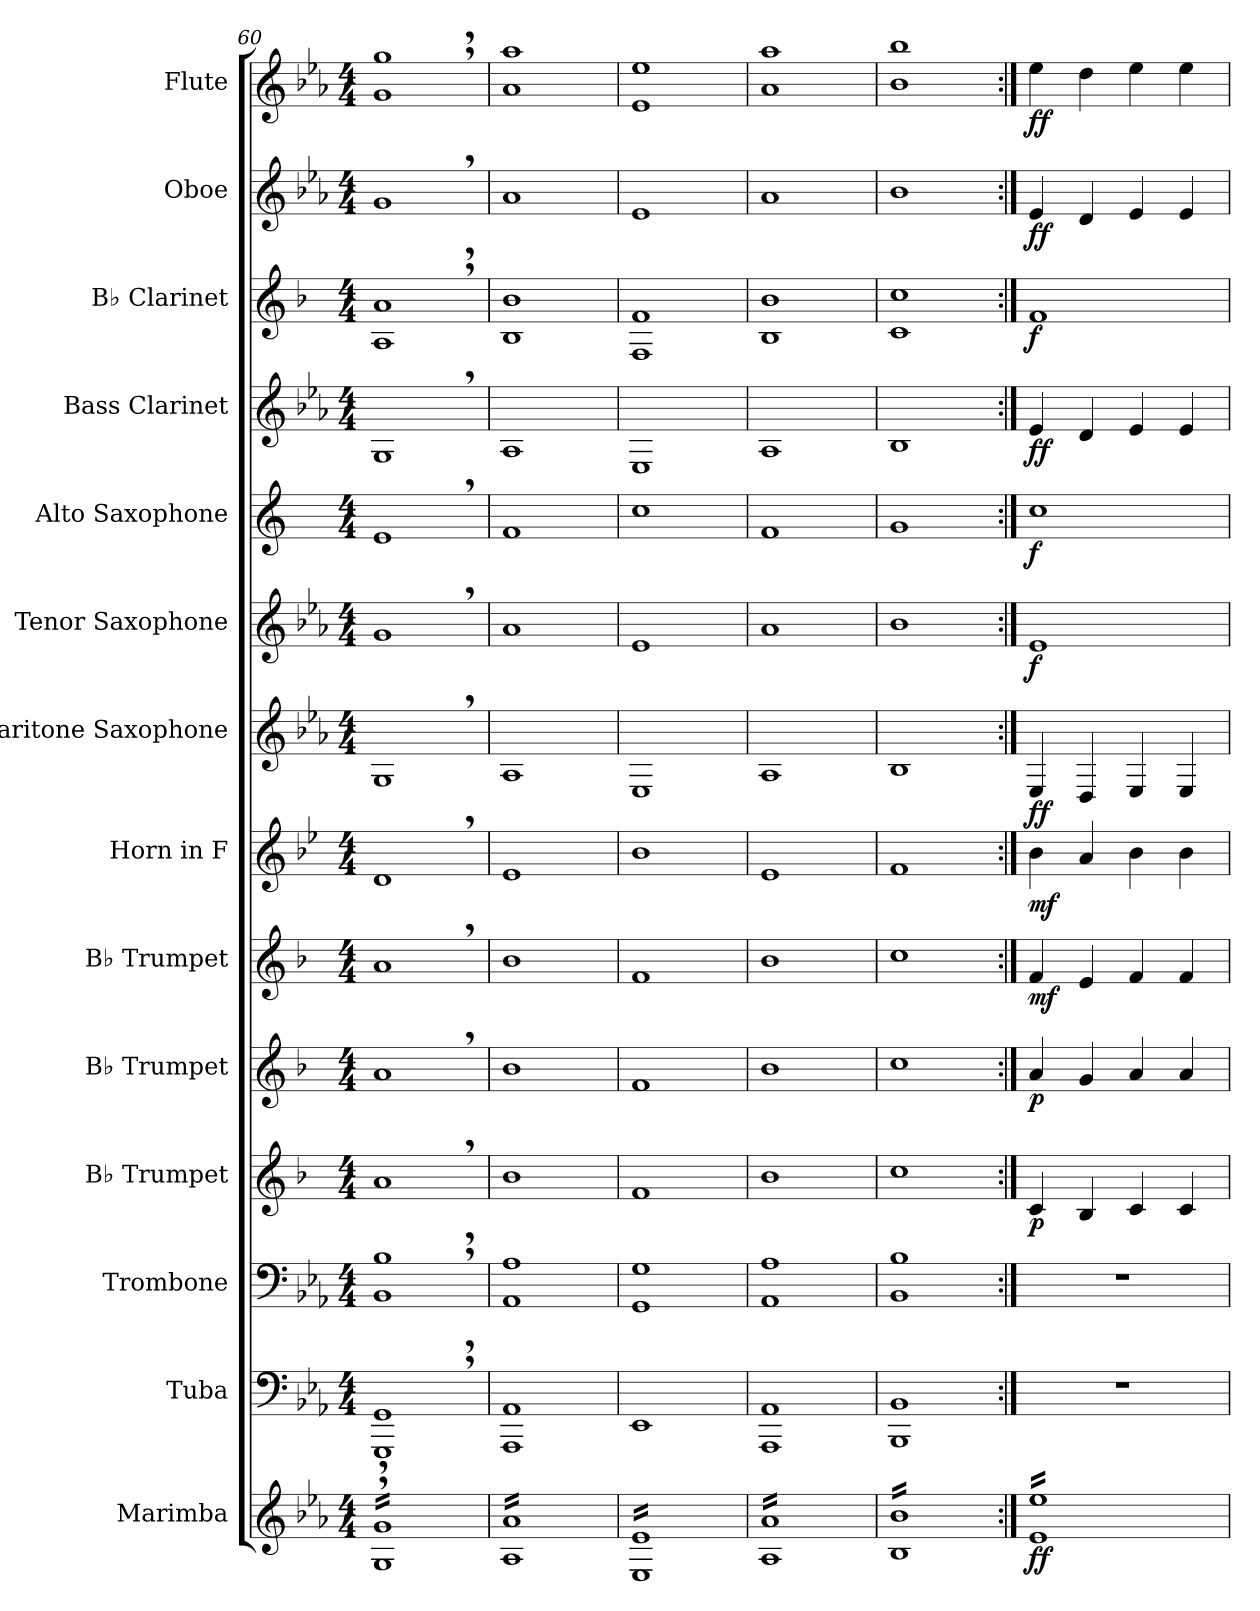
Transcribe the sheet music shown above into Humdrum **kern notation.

**kern	**dynam	**kern	**kern	**kern	**dynam	**kern	**dynam	**kern	**dynam	**kern	**dynam	**kern	**dynam	**kern	**dynam	**kern	**dynam	**kern	**dynam	**kern	**dynam	**kern	**dynam	**kern	**dynam
*part14	*part14	*part13	*part12	*part11	*part11	*part10	*part10	*part9	*part9	*part8	*part8	*part7	*part7	*part6	*part6	*part5	*part5	*part4	*part4	*part3	*part3	*part2	*part2	*part1	*part1
*staff14	*staff14	*staff13	*staff12	*staff11	*staff11	*staff10	*staff10	*staff9	*staff9	*staff8	*staff8	*staff7	*staff7	*staff6	*staff6	*staff5	*staff5	*staff4	*staff4	*staff3	*staff3	*staff2	*staff2	*staff1	*staff1
*I"Marimba	*	*I"Tuba	*I"Trombone	*I"B♭ Trumpet	*	*I"B♭ Trumpet	*	*I"B♭ Trumpet	*	*I"Horn in F	*	*I"Baritone Saxophone	*	*I"Tenor Saxophone	*	*I"Alto Saxophone	*	*I"Bass Clarinet	*	*I"B♭ Clarinet	*	*I"Oboe	*	*I"Flute	*
*I'Mrm.	*	*I'Tba.	*I'Tbn.	*I'B♭ Tpt.	*	*I'B♭ Tpt.	*	*I'B♭ Tpt.	*	*	*	*I'Bar. Sax.	*	*I'T. Sax.	*	*I'A. Sax.	*	*I'B. Cl.	*	*I'B♭ Cl.	*	*I'Ob.	*	*I'Fl.	*
*clefG2	*	*clefF4	*clefF4	*clefG2	*	*clefG2	*	*clefG2	*	*clefG2	*	*clefG2	*	*clefG2	*	*clefG2	*	*clefG2	*	*clefG2	*	*clefG2	*	*clefG2	*
*	*	*	*	*ITrd1c2	*	*ITrd1c2	*	*ITrd1c2	*	*ITrd4c7	*	*ITrd12c21	*	*ITrd8c14	*	*ITrd5c9	*	*ITrd8c14	*	*ITrd1c2	*	*	*	*	*
*k[b-e-a-]	*	*k[b-e-a-]	*k[b-e-a-]	*k[b-e-a-]	*	*k[b-e-a-]	*	*k[b-e-a-]	*	*k[b-e-a-]	*	*k[b-e-a-]	*	*k[b-e-a-]	*	*k[b-e-a-]	*	*k[b-e-a-]	*	*k[b-e-a-]	*	*k[b-e-a-]	*	*k[b-e-a-]	*
*M4/4	*	*M4/4	*M4/4	*M4/4	*	*M4/4	*	*M4/4	*	*M4/4	*	*M4/4	*	*M4/4	*	*M4/4	*	*M4/4	*	*M4/4	*	*M4/4	*	*M4/4	*
=60	=60	=60	=60	=60	=60	=60	=60	=60	=60	=60	=60	=60	=60	=60	=60	=60	=60	=60	=60	=60	=60	=60	=60	=60	=60
*tremolo	*	*	*	*	*	*	*	*	*	*	*	*	*	*	*	*	*	*	*	*	*	*	*	*	*
16G, 16g,LL	.	1GGG, 1GG,	1BB-, 1B-,	1g,	.	1g,	.	1g,	.	1G,	.	1GG,	.	1G,	.	1G,	.	1GG,	.	1G, 1g,	.	1g,	.	1g, 1gg,	.
16G, 16g,	.	.	.	.	.	.	.	.	.	.	.	.	.	.	.	.	.	.	.	.	.	.	.	.	.
16G, 16g,	.	.	.	.	.	.	.	.	.	.	.	.	.	.	.	.	.	.	.	.	.	.	.	.	.
16G, 16g,	.	.	.	.	.	.	.	.	.	.	.	.	.	.	.	.	.	.	.	.	.	.	.	.	.
16G, 16g,	.	.	.	.	.	.	.	.	.	.	.	.	.	.	.	.	.	.	.	.	.	.	.	.	.
16G, 16g,	.	.	.	.	.	.	.	.	.	.	.	.	.	.	.	.	.	.	.	.	.	.	.	.	.
16G, 16g,	.	.	.	.	.	.	.	.	.	.	.	.	.	.	.	.	.	.	.	.	.	.	.	.	.
16G, 16g,	.	.	.	.	.	.	.	.	.	.	.	.	.	.	.	.	.	.	.	.	.	.	.	.	.
16G, 16g,	.	.	.	.	.	.	.	.	.	.	.	.	.	.	.	.	.	.	.	.	.	.	.	.	.
16G, 16g,	.	.	.	.	.	.	.	.	.	.	.	.	.	.	.	.	.	.	.	.	.	.	.	.	.
16G, 16g,	.	.	.	.	.	.	.	.	.	.	.	.	.	.	.	.	.	.	.	.	.	.	.	.	.
16G, 16g,	.	.	.	.	.	.	.	.	.	.	.	.	.	.	.	.	.	.	.	.	.	.	.	.	.
16G, 16g,	.	.	.	.	.	.	.	.	.	.	.	.	.	.	.	.	.	.	.	.	.	.	.	.	.
16G, 16g,	.	.	.	.	.	.	.	.	.	.	.	.	.	.	.	.	.	.	.	.	.	.	.	.	.
16G, 16g,	.	.	.	.	.	.	.	.	.	.	.	.	.	.	.	.	.	.	.	.	.	.	.	.	.
16G, 16g,JJ	.	.	.	.	.	.	.	.	.	.	.	.	.	.	.	.	.	.	.	.	.	.	.	.	.
=61	=61	=61	=61	=61	=61	=61	=61	=61	=61	=61	=61	=61	=61	=61	=61	=61	=61	=61	=61	=61	=61	=61	=61	=61	=61
16A- 16a-LL	.	1AAA- 1AA-	1AA- 1A-	1a-	.	1a-	.	1a-	.	1A-	.	1AA-	.	1A-	.	1A-	.	1AA-	.	1A- 1a-	.	1a-	.	1a- 1aa-	.
16A- 16a-	.	.	.	.	.	.	.	.	.	.	.	.	.	.	.	.	.	.	.	.	.	.	.	.	.
16A- 16a-	.	.	.	.	.	.	.	.	.	.	.	.	.	.	.	.	.	.	.	.	.	.	.	.	.
16A- 16a-	.	.	.	.	.	.	.	.	.	.	.	.	.	.	.	.	.	.	.	.	.	.	.	.	.
16A- 16a-	.	.	.	.	.	.	.	.	.	.	.	.	.	.	.	.	.	.	.	.	.	.	.	.	.
16A- 16a-	.	.	.	.	.	.	.	.	.	.	.	.	.	.	.	.	.	.	.	.	.	.	.	.	.
16A- 16a-	.	.	.	.	.	.	.	.	.	.	.	.	.	.	.	.	.	.	.	.	.	.	.	.	.
16A- 16a-	.	.	.	.	.	.	.	.	.	.	.	.	.	.	.	.	.	.	.	.	.	.	.	.	.
16A- 16a-	.	.	.	.	.	.	.	.	.	.	.	.	.	.	.	.	.	.	.	.	.	.	.	.	.
16A- 16a-	.	.	.	.	.	.	.	.	.	.	.	.	.	.	.	.	.	.	.	.	.	.	.	.	.
16A- 16a-	.	.	.	.	.	.	.	.	.	.	.	.	.	.	.	.	.	.	.	.	.	.	.	.	.
16A- 16a-	.	.	.	.	.	.	.	.	.	.	.	.	.	.	.	.	.	.	.	.	.	.	.	.	.
16A- 16a-	.	.	.	.	.	.	.	.	.	.	.	.	.	.	.	.	.	.	.	.	.	.	.	.	.
16A- 16a-	.	.	.	.	.	.	.	.	.	.	.	.	.	.	.	.	.	.	.	.	.	.	.	.	.
16A- 16a-	.	.	.	.	.	.	.	.	.	.	.	.	.	.	.	.	.	.	.	.	.	.	.	.	.
16A- 16a-JJ	.	.	.	.	.	.	.	.	.	.	.	.	.	.	.	.	.	.	.	.	.	.	.	.	.
=62	=62	=62	=62	=62	=62	=62	=62	=62	=62	=62	=62	=62	=62	=62	=62	=62	=62	=62	=62	=62	=62	=62	=62	=62	=62
16E- 16e-LL	.	1EE-	1GG 1G	1e-	.	1e-	.	1e-	.	1e-	.	1EE-	.	1E-	.	1e-	.	1EE-	.	1E- 1e-	.	1e-	.	1e- 1ee-	.
16E- 16e-	.	.	.	.	.	.	.	.	.	.	.	.	.	.	.	.	.	.	.	.	.	.	.	.	.
16E- 16e-	.	.	.	.	.	.	.	.	.	.	.	.	.	.	.	.	.	.	.	.	.	.	.	.	.
16E- 16e-	.	.	.	.	.	.	.	.	.	.	.	.	.	.	.	.	.	.	.	.	.	.	.	.	.
16E- 16e-	.	.	.	.	.	.	.	.	.	.	.	.	.	.	.	.	.	.	.	.	.	.	.	.	.
16E- 16e-	.	.	.	.	.	.	.	.	.	.	.	.	.	.	.	.	.	.	.	.	.	.	.	.	.
16E- 16e-	.	.	.	.	.	.	.	.	.	.	.	.	.	.	.	.	.	.	.	.	.	.	.	.	.
16E- 16e-	.	.	.	.	.	.	.	.	.	.	.	.	.	.	.	.	.	.	.	.	.	.	.	.	.
16E- 16e-	.	.	.	.	.	.	.	.	.	.	.	.	.	.	.	.	.	.	.	.	.	.	.	.	.
16E- 16e-	.	.	.	.	.	.	.	.	.	.	.	.	.	.	.	.	.	.	.	.	.	.	.	.	.
16E- 16e-	.	.	.	.	.	.	.	.	.	.	.	.	.	.	.	.	.	.	.	.	.	.	.	.	.
16E- 16e-	.	.	.	.	.	.	.	.	.	.	.	.	.	.	.	.	.	.	.	.	.	.	.	.	.
16E- 16e-	.	.	.	.	.	.	.	.	.	.	.	.	.	.	.	.	.	.	.	.	.	.	.	.	.
16E- 16e-	.	.	.	.	.	.	.	.	.	.	.	.	.	.	.	.	.	.	.	.	.	.	.	.	.
16E- 16e-	.	.	.	.	.	.	.	.	.	.	.	.	.	.	.	.	.	.	.	.	.	.	.	.	.
16E- 16e-JJ	.	.	.	.	.	.	.	.	.	.	.	.	.	.	.	.	.	.	.	.	.	.	.	.	.
=63	=63	=63	=63	=63	=63	=63	=63	=63	=63	=63	=63	=63	=63	=63	=63	=63	=63	=63	=63	=63	=63	=63	=63	=63	=63
16A- 16a-LL	.	1AAA- 1AA-	1AA- 1A-	1a-	.	1a-	.	1a-	.	1A-	.	1AA-	.	1A-	.	1A-	.	1AA-	.	1A- 1a-	.	1a-	.	1a- 1aa-	.
16A- 16a-	.	.	.	.	.	.	.	.	.	.	.	.	.	.	.	.	.	.	.	.	.	.	.	.	.
16A- 16a-	.	.	.	.	.	.	.	.	.	.	.	.	.	.	.	.	.	.	.	.	.	.	.	.	.
16A- 16a-	.	.	.	.	.	.	.	.	.	.	.	.	.	.	.	.	.	.	.	.	.	.	.	.	.
16A- 16a-	.	.	.	.	.	.	.	.	.	.	.	.	.	.	.	.	.	.	.	.	.	.	.	.	.
16A- 16a-	.	.	.	.	.	.	.	.	.	.	.	.	.	.	.	.	.	.	.	.	.	.	.	.	.
16A- 16a-	.	.	.	.	.	.	.	.	.	.	.	.	.	.	.	.	.	.	.	.	.	.	.	.	.
16A- 16a-	.	.	.	.	.	.	.	.	.	.	.	.	.	.	.	.	.	.	.	.	.	.	.	.	.
16A- 16a-	.	.	.	.	.	.	.	.	.	.	.	.	.	.	.	.	.	.	.	.	.	.	.	.	.
16A- 16a-	.	.	.	.	.	.	.	.	.	.	.	.	.	.	.	.	.	.	.	.	.	.	.	.	.
16A- 16a-	.	.	.	.	.	.	.	.	.	.	.	.	.	.	.	.	.	.	.	.	.	.	.	.	.
16A- 16a-	.	.	.	.	.	.	.	.	.	.	.	.	.	.	.	.	.	.	.	.	.	.	.	.	.
16A- 16a-	.	.	.	.	.	.	.	.	.	.	.	.	.	.	.	.	.	.	.	.	.	.	.	.	.
16A- 16a-	.	.	.	.	.	.	.	.	.	.	.	.	.	.	.	.	.	.	.	.	.	.	.	.	.
16A- 16a-	.	.	.	.	.	.	.	.	.	.	.	.	.	.	.	.	.	.	.	.	.	.	.	.	.
16A- 16a-JJ	.	.	.	.	.	.	.	.	.	.	.	.	.	.	.	.	.	.	.	.	.	.	.	.	.
=64	=64	=64	=64	=64	=64	=64	=64	=64	=64	=64	=64	=64	=64	=64	=64	=64	=64	=64	=64	=64	=64	=64	=64	=64	=64
16B- 16b-LL	.	1BBB- 1BB-	1BB- 1B-	1b-	.	1b-	.	1b-	.	1B-	.	1BB-	.	1B-	.	1B-	.	1BB-	.	1B- 1b-	.	1b-	.	1b- 1bb-	.
16B- 16b-	.	.	.	.	.	.	.	.	.	.	.	.	.	.	.	.	.	.	.	.	.	.	.	.	.
16B- 16b-	.	.	.	.	.	.	.	.	.	.	.	.	.	.	.	.	.	.	.	.	.	.	.	.	.
16B- 16b-	.	.	.	.	.	.	.	.	.	.	.	.	.	.	.	.	.	.	.	.	.	.	.	.	.
16B- 16b-	.	.	.	.	.	.	.	.	.	.	.	.	.	.	.	.	.	.	.	.	.	.	.	.	.
16B- 16b-	.	.	.	.	.	.	.	.	.	.	.	.	.	.	.	.	.	.	.	.	.	.	.	.	.
16B- 16b-	.	.	.	.	.	.	.	.	.	.	.	.	.	.	.	.	.	.	.	.	.	.	.	.	.
16B- 16b-	.	.	.	.	.	.	.	.	.	.	.	.	.	.	.	.	.	.	.	.	.	.	.	.	.
16B- 16b-	.	.	.	.	.	.	.	.	.	.	.	.	.	.	.	.	.	.	.	.	.	.	.	.	.
16B- 16b-	.	.	.	.	.	.	.	.	.	.	.	.	.	.	.	.	.	.	.	.	.	.	.	.	.
16B- 16b-	.	.	.	.	.	.	.	.	.	.	.	.	.	.	.	.	.	.	.	.	.	.	.	.	.
16B- 16b-	.	.	.	.	.	.	.	.	.	.	.	.	.	.	.	.	.	.	.	.	.	.	.	.	.
16B- 16b-	.	.	.	.	.	.	.	.	.	.	.	.	.	.	.	.	.	.	.	.	.	.	.	.	.
16B- 16b-	.	.	.	.	.	.	.	.	.	.	.	.	.	.	.	.	.	.	.	.	.	.	.	.	.
16B- 16b-	.	.	.	.	.	.	.	.	.	.	.	.	.	.	.	.	.	.	.	.	.	.	.	.	.
16B- 16b-JJ	.	.	.	.	.	.	.	.	.	.	.	.	.	.	.	.	.	.	.	.	.	.	.	.	.
!!LO:PB:g=z
=65:|!	=65:|!	=65:|!	=65:|!	=65:|!	=65:|!	=65:|!	=65:|!	=65:|!	=65:|!	=65:|!	=65:|!	=65:|!	=65:|!	=65:|!	=65:|!	=65:|!	=65:|!	=65:|!	=65:|!	=65:|!	=65:|!	=65:|!	=65:|!	=65:|!	=65:|!
!	!LO:DY:b	!	!	!	!LO:DY:b	!	!LO:DY:b	!	!LO:DY:b	!	!LO:DY:b	!	!LO:DY:b	!	!LO:DY:b	!	!LO:DY:b	!	!LO:DY:b	!	!LO:DY:b	!	!LO:DY:b	!	!LO:DY:b
16e- 16ee-LL	ff	1r	1r	4B-/	p	4g/	p	4e-/	mf	4e-\	mf	4EE-/	ff	1E-	f	1e-	f	4E-/	ff	1e-	f	4e-/	ff	4ee-\	ff
16e- 16ee-	.	.	.	.	.	.	.	.	.	.	.	.	.	.	.	.	.	.	.	.	.	.	.	.	.
16e- 16ee-	.	.	.	.	.	.	.	.	.	.	.	.	.	.	.	.	.	.	.	.	.	.	.	.	.
16e- 16ee-	.	.	.	.	.	.	.	.	.	.	.	.	.	.	.	.	.	.	.	.	.	.	.	.	.
16e- 16ee-	.	.	.	4A-/	.	4f/	.	4d/	.	4d/	.	4DD/	.	.	.	.	.	4D/	.	.	.	4d/	.	4dd\	.
16e- 16ee-	.	.	.	.	.	.	.	.	.	.	.	.	.	.	.	.	.	.	.	.	.	.	.	.	.
16e- 16ee-	.	.	.	.	.	.	.	.	.	.	.	.	.	.	.	.	.	.	.	.	.	.	.	.	.
16e- 16ee-	.	.	.	.	.	.	.	.	.	.	.	.	.	.	.	.	.	.	.	.	.	.	.	.	.
16e- 16ee-	.	.	.	4B-/	.	4g/	.	4e-/	.	4e-\	.	4EE-/	.	.	.	.	.	4E-/	.	.	.	4e-/	.	4ee-\	.
16e- 16ee-	.	.	.	.	.	.	.	.	.	.	.	.	.	.	.	.	.	.	.	.	.	.	.	.	.
16e- 16ee-	.	.	.	.	.	.	.	.	.	.	.	.	.	.	.	.	.	.	.	.	.	.	.	.	.
16e- 16ee-	.	.	.	.	.	.	.	.	.	.	.	.	.	.	.	.	.	.	.	.	.	.	.	.	.
16e- 16ee-	.	.	.	4B-/	.	4g/	.	4e-/	.	4e-\	.	4EE-/	.	.	.	.	.	4E-/	.	.	.	4e-/	.	4ee-\	.
16e- 16ee-	.	.	.	.	.	.	.	.	.	.	.	.	.	.	.	.	.	.	.	.	.	.	.	.	.
16e- 16ee-	.	.	.	.	.	.	.	.	.	.	.	.	.	.	.	.	.	.	.	.	.	.	.	.	.
16e- 16ee-JJ	.	.	.	.	.	.	.	.	.	.	.	.	.	.	.	.	.	.	.	.	.	.	.	.	.
*Xtremolo	*	*	*	*	*	*	*	*	*	*	*	*	*	*	*	*	*	*	*	*	*	*	*	*	*
=	=	=	=	=	=	=	=	=	=	=	=	=	=	=	=	=	=	=	=	=	=	=	=	=	=
*-	*-	*-	*-	*-	*-	*-	*-	*-	*-	*-	*-	*-	*-	*-	*-	*-	*-	*-	*-	*-	*-	*-	*-	*-	*-
